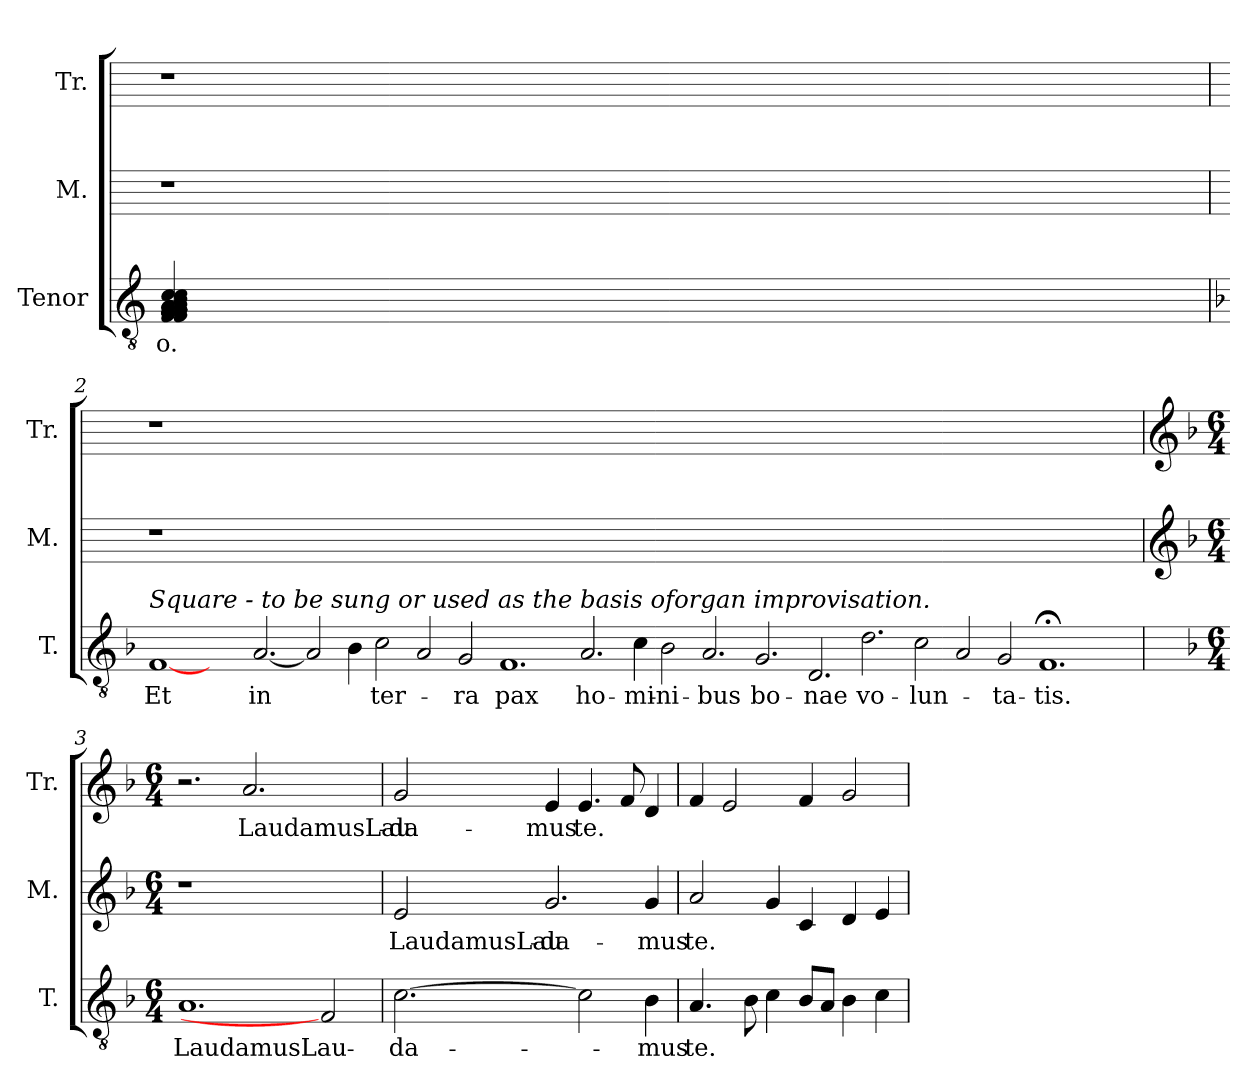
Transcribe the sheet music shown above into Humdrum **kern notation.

**kern	**text	**kern	**text	**kern	**text
*part3	*part3	*part2	*part2	*part1	*part1
*staff3	*staff3	*staff2	*staff2	*staff1	*staff1
*I"Tenor	*	*I"M.	*	*I"Tr.	*
*I'T.	*	*I'M.	*	*I'Tr.	*
!!LO:PB:g=z
*stria5	*	*stria5	*	*stria5	*
*clefGv2	*	*	*	*	*
=1	=1	=1	=1	=1	=1
!	!LO:LY:b:cj	!	!	!	!
(<(<(>(>(<(<4G/ 4A/ 4G/ 4F/ 4G/ 4G/ 4G/ 4A/ 4B/ 4c/ 4c/ 4A/ 4G/ 4F/ 4G/ 4G/	-o.	1r	.	1r	.
2.ryy	.	.	.	.	.
!!LO:LB:g=z
=2	=2	=2	=2	=2	=2
*k[b-]	*	*	*	*	*
*F:	*	*	*	*	*
!LO:TX:a:i:t=Square - to be sung or used as the basis oforgan improvisation.	!	!	!	!	!
!	!LO:LY:b:cj	!	!	!	!
[1F	Et	1r	.	1r	.
2ryy	.	000ryy	.	000ryy	.
!	!LO:LY:b:cj	!	!	!	!
[<2.A/	in	.	.	.	.
2A/]	.	.	.	.	.
4B-\	.	.	.	.	.
!	!LO:LY:b:cj	!	!	!	!
2c\	ter-	.	.	.	.
2A/	.	.	.	.	.
!	!LO:LY:b:cj	!	!	!	!
2G/	-ra	.	.	.	.
!	!LO:LY:b:cj	!	!	!	!
1.F	pax	.	.	.	.
!	!LO:LY:b:cj	!	!	!	!
2.A/	ho-	.	.	.	.
!	!LO:LY:b:cj	!	!	!	!
4c\	-mi-	.	.	.	.
!	!LO:LY:b:cj	!	!	!	!
2B-\	-ni-	.	.	.	.
!	!LO:LY:b:cj	!	!	!	!
2.A/	-bus	.	.	.	.
!	!LO:LY:b:cj	!	!	!	!
2.G/	bo-	.	.	.	.
!	!LO:LY:b:cj	!	!	!	!
2.D/	-nae	00ryy	.	00ryy	.
!	!LO:LY:b:cj	!	!	!	!
2.d\	vo-	.	.	.	.
!	!LO:LY:b	!	!	!	!
2c\	-lun-	.	.	.	.
2A/	.	.	.	.	.
!	!LO:LY:b:cj	!	!	!	!
2G/	-ta-	.	.	.	.
!	!LO:LY:b:cj	!	!	!	!
1.F;<	-tis.	.	.	.	.
.	.	2ryy	.	2ryy	.
!!LO:LB:g=z
=3	=3	=3	=3	=3	=3
*	*	*clefG2	*	*clefG2	*
*	*	*k[b-]	*	*k[b-]	*
*	*	*F:	*	*F:	*
*M6/4	*	*M6/4	*	*M6/4	*
!	!LO:LY:b:rj	!LO:N:vis=1	!	!	!
1.A	LaudamusLau-	1.r	.	2.r	.
!	!	!	!	!	!LO:LY:b:rj
.	.	.	.	2.a/	LaudamusLau-
2F]	.	2ryy	.	2ryy	.
=4	=4	=4	=4	=4	=4
!	!LO:LY:b:cj	!	!LO:LY:b:rj	!	!LO:LY:b:cj
[>2.c\	-da-	2e/	LaudamusLau-	2g/	-da-
!	!	!	!LO:LY:b:cj	!	!LO:LY:b:cj
.	.	2.g/	-da-	4e/	-mus
!	!	!	!	!	!LO:LY:b:cj
2c\]	.	.	.	4.e/	te.
.	.	.	.	8f/	.
!	!LO:LY:b:cj	!	!LO:LY:b:cj	!	!
4B-\	-mus	4g/	-mus	4d/	.
=5	=5	=5	=5	=5	=5
!	!LO:LY:b:cj	!	!LO:LY:b:cj	!	!
4.A/	te.	2a/	te.	4f/	.
.	.	.	.	2e/	.
8B-\	.	.	.	.	.
4c\	.	4g/	.	.	.
8B-/L	.	4c/	.	4f/	.
8A/J	.	.	.	.	.
4B-\	.	4d/	.	2g/	.
4c\	.	4e/	.	.	.
=	=	=	=	=	=
*-	*-	*-	*-	*-	*-
